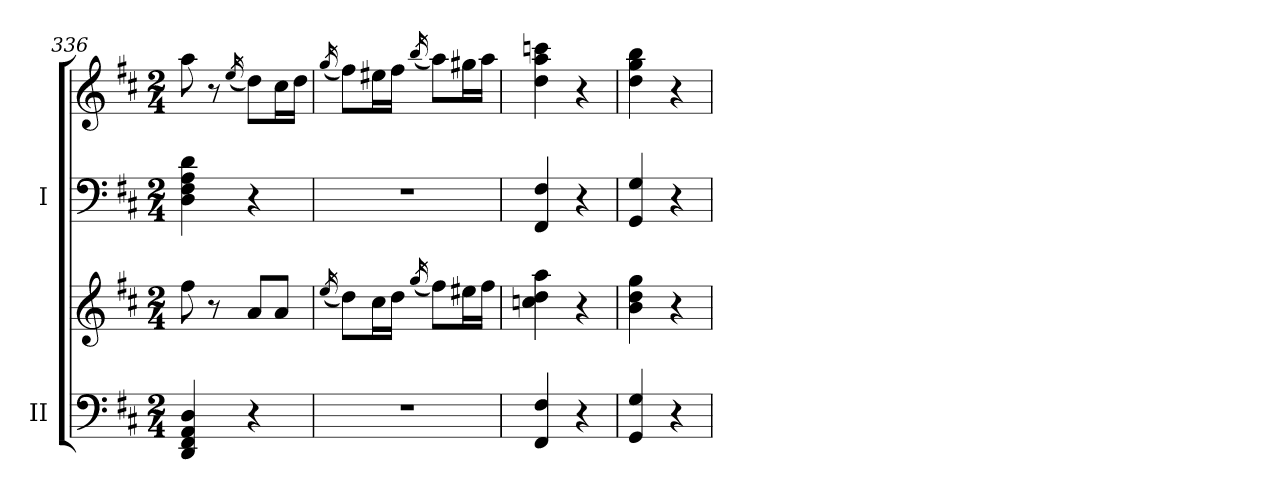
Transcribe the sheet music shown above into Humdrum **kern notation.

**kern	**kern	**kern	**kern
*part2	*part2	*part1	*part1
*staff4	*staff3	*staff2	*staff1
*I"II	*	*I"I	*
*I'II	*	*I'I	*
*clefF4	*clefG2	*clefF4	*clefG2
*k[f#c#]	*k[f#c#]	*k[f#c#]	*k[f#c#]
*M2/4	*M2/4	*M2/4	*M2/4
=336	=336	=336	=336
4DD/ 4FF#/ 4AA/ 4D/	8ff#\	4D\ 4F#\ 4A\ 4d\	8aa\
.	8r	.	8r
.	.	.	(<16qee/
4r	8a/L	4r	8dd\L)
.	8a/J	.	16cc#\L
.	.	.	16dd\JJ
=337	=337	=337	=337
.	(<16qee/	.	(<16qgg/
2r	8dd\L)	2r	8ff#\L)
.	16cc#\L	.	16ee#X\L
.	16dd\JJ	.	16ff#\JJ
.	(<16qgg/	.	(<16qbb/
.	8ff#\L)	.	8aa\L)
.	16ee#X\L	.	16gg#X\L
.	16ff#\JJ	.	16aa\JJ
=338	=338	=338	=338
4FF#/ 4F#/	4ccn\ 4dd\ 4aa\	4FF#/ 4F#/	4dd\ 4aa\ 4cccn\
4r	4r	4r	4r
!!LO:PB:g=z
=339	=339	=339	=339
4GG/ 4G/	4b\ 4dd\ 4gg\	4GG/ 4G/	4dd\ 4gg\ 4bb\
4r	4r	4r	4r
=	=	=	=
*-	*-	*-	*-
